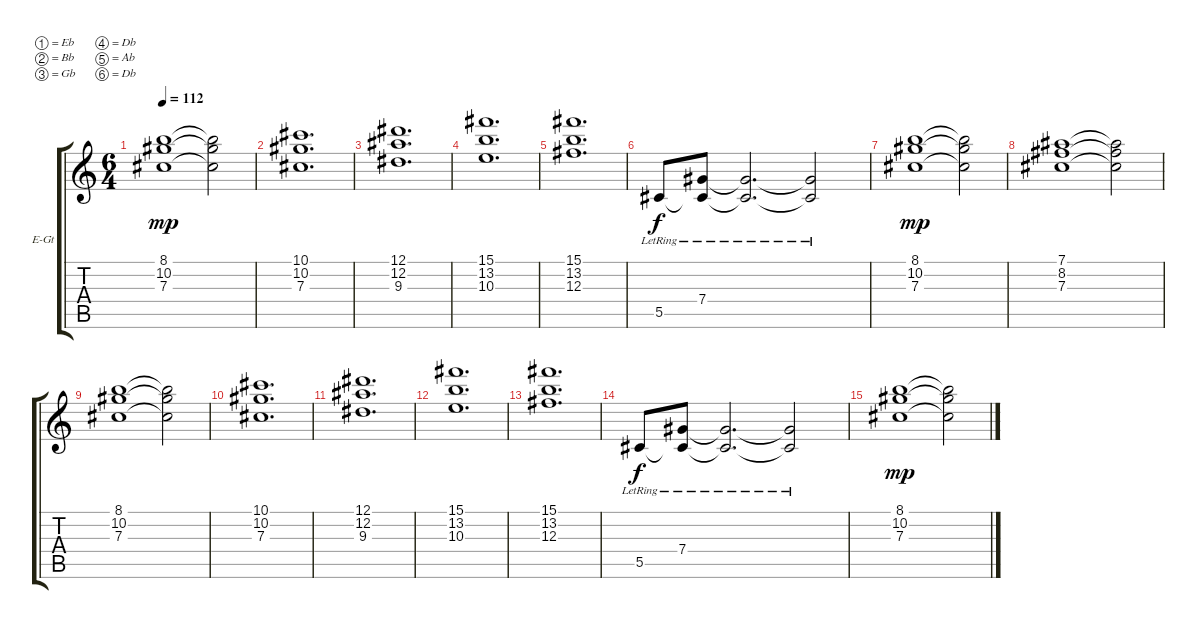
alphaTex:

\defaultSystemsLayout 4
\bracketExtendMode groupsimilarinstruments
\firstSystemTrackNameOrientation horizontal
\otherSystemsTrackNameOrientation horizontal
\track ("Electric Guitar" "E-Gt") {instrument distortionguitar}
\staff {score tabs}
\tuning (Eb4 Bb3 Gb3 Db3 Ab2 Db2)
\ts (6 4)
\tempo 112
\clef g2
\ks c
(7.3 10.2 8.1).1{dy mp} (7.3{t} 10.2{t} 8.1{t}).2 |
(7.3 10.2 10.1).1{d} |
(9.3 12.2 12.1).1{d} |
(10.3 13.2 15.1).1{d} |
(12.3 13.2 15.1).1{d} |
5.5{lr}.8{dy f} (7.4{lr} 5.5{lr t}).8 (7.4{lr t} 5.5{lr t}).2{d} (7.4{lr t} 5.5{lr t}).2 |
(7.3 10.2 8.1).1{dy mp} (7.3{t} 10.2{t} 8.1{t}).2 |
(7.1 8.2 7.3).1 (7.3{t} 8.2{t} 7.1{t}).2 |
(7.3 10.2 8.1).1 (7.3{t} 10.2{t} 8.1{t}).2 |
(7.3 10.2 10.1).1{d} |
(9.3 12.2 12.1).1{d} |
(10.3 13.2 15.1).1{d} |
(12.3 13.2 15.1).1{d} |
5.5{lr}.8{dy f} (7.4{lr} 5.5{lr t}).8 (7.4{lr t} 5.5{lr t}).2{d} (7.4{lr t} 5.5{lr t}).2 |
(7.3 10.2 8.1).1{dy mp} (7.3{t} 10.2{t} 8.1{t}).2
